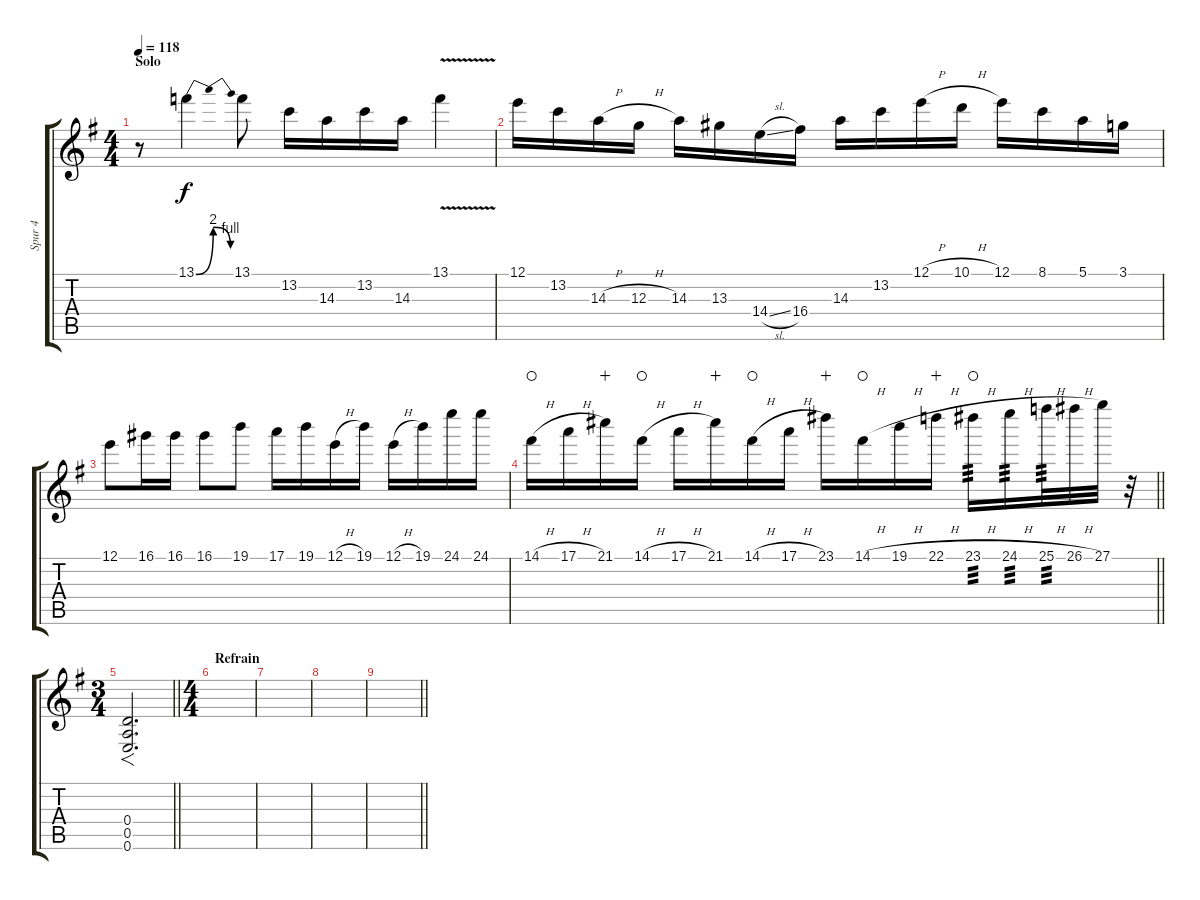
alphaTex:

\track ("Spur 4" "Spur 4") {instrument electricguitarclean}
\staff {score tabs}
\tuning (E4 B3 G3 D3 A2 E2) {hide}
\ts (4 4)
\section ("" "Solo")
\tempo 118
\clef g2
\ks g
r.8{dy f instrument distortionguitar} 13.1{be (bendrelease 0 0 15 8 15 8 60 4)}.4 13.1.8 13.2.16 14.3.16 13.2.16 14.3.16 13.1{v}.4 |
12.1.16 13.2.16 14.3{h}.16 12.3{h}.16 14.3.16 13.3.16 14.4{sl}.16 16.4.16 14.3.16 13.2.16 12.1{h}.16 10.1{h}.16 12.1.16 8.1.16 5.1.16 3.1.16 |
12.1.8 16.1.16 16.1.16 16.1.8 19.1.8 17.1.16 19.1.16 12.1{h}.16 19.1.16 12.1{h}.16 19.1.16 24.1.16 24.1.16 |
\barLineRight lightlight
14.1{h}.16{waho} 17.1{h}.16 21.1.16{wahc} 14.1{h}.16{waho} 17.1{h}.16 21.1.16{wahc} 14.1{h}.16{waho} 17.1{h}.16 23.1.16{wahc} 14.1{h}.16{waho} 19.1{h}.16 22.1{h}.16{wahc} 23.1{h}.16{tp 3 waho} 24.1{h}.16{tp 3} 25.1{h}.32{tp 3} 26.1{h}.32 27.1.32 r.32 |
\ts (3 4)
\barLineRight lightlight
(0.4 0.5 0.6).2{f d} |
\ts (4 4)
\section ("" "Refrain")
|
|
|
\barLineRight lightlight
